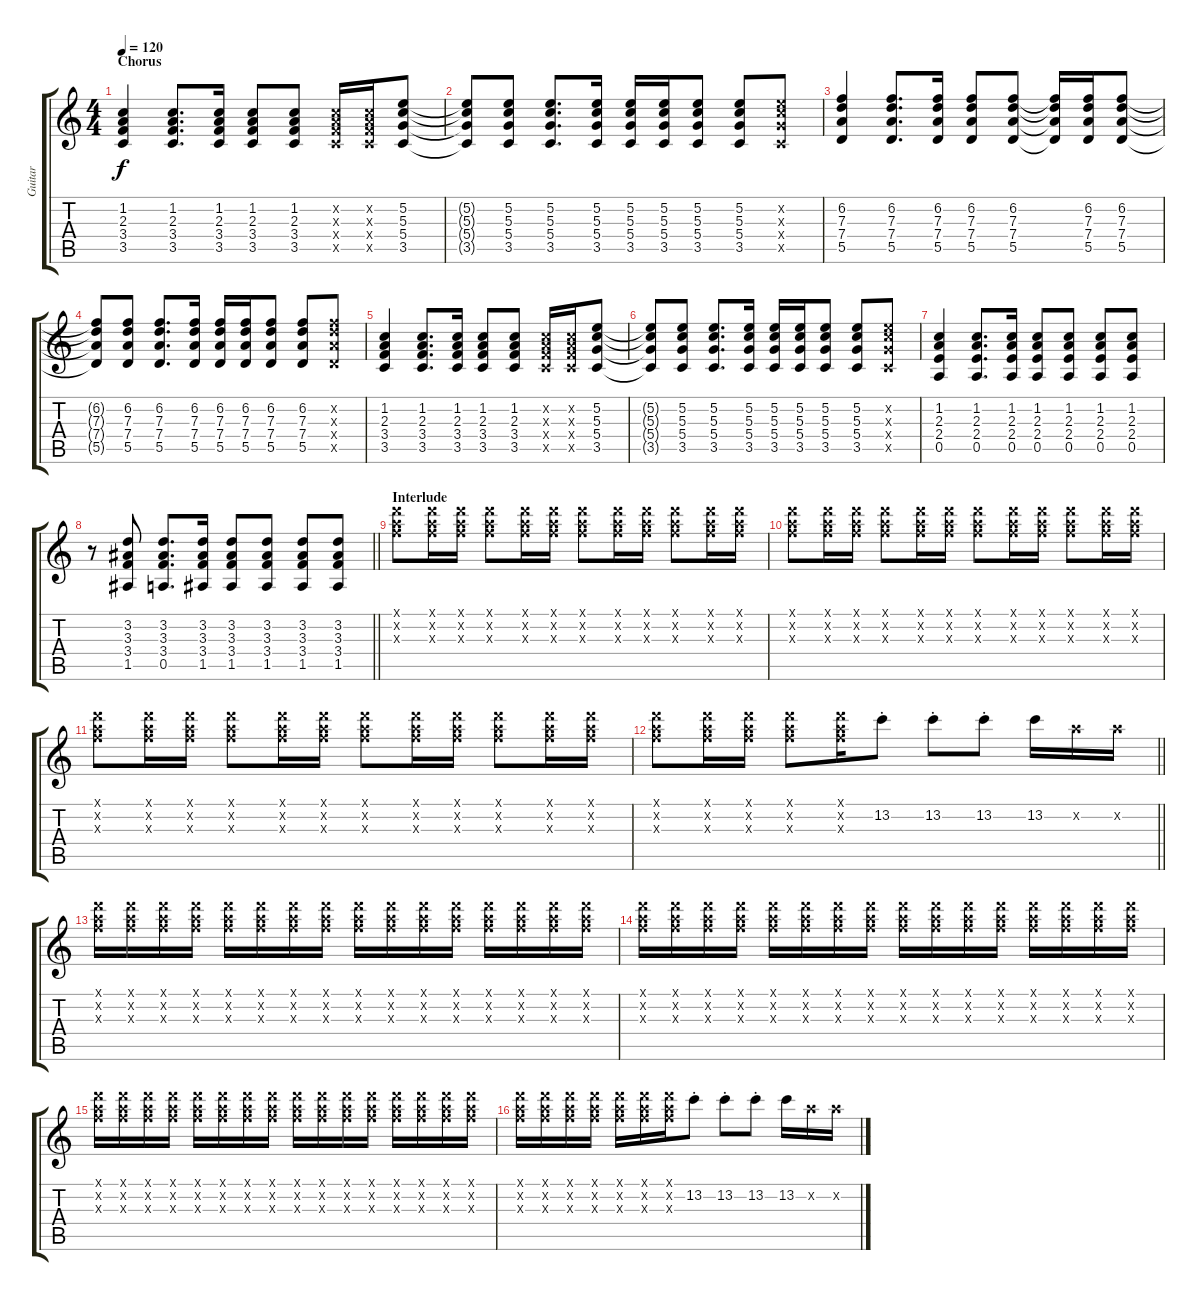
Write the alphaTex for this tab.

\track ("Guitar" "Guitar") {instrument overdrivenguitar}
\staff {score tabs}
\tuning (E4 B3 G3 D3 A2 E2) {hide}
\ts (4 4)
\section ("" "Chorus")
\tempo 120
\clef g2
\ks c
(1.2 2.3 3.4 3.5).4{dy f} (1.2 2.3 3.4 3.5).8{d} (1.2 2.3 3.4 3.5).16 (1.2 2.3 3.4 3.5).8 (1.2 2.3 3.4 3.5).8 (1.2{x} 2.3{x} 3.4{x} 3.5{x}).16 (1.2{x} 2.3{x} 3.4{x} 3.5{x}).16 (5.2 5.3 5.4 3.5).8 |
(5.2{t} 5.3{t} 5.4{t} 3.5{t}).8 (5.2 5.3 5.4 3.5).8 (5.2 5.3 5.4 3.5).8{d} (5.2 5.3 5.4 3.5).16 (5.2 5.3 5.4 3.5).16 (5.2 5.3 5.4 3.5).16 (5.2 5.3 5.4 3.5).8 (5.2 5.3 5.4 3.5).8 (5.2{x} 5.3{x} 5.4{x} 3.5{x}).8 |
(6.2 7.3 7.4 5.5).4 (6.2 7.3 7.4 5.5).8{d} (6.2 7.3 7.4 5.5).16 (6.2 7.3 7.4 5.5).8 (6.2 7.3 7.4 5.5).8 (6.2{t} 7.3{t} 7.4{t} 5.5{t}).16 (6.2 7.3 7.4 5.5).16 (6.2 7.3 7.4 5.5).8 |
(6.2{t} 7.3{t} 7.4{t} 5.5{t}).8 (6.2 7.3 7.4 5.5).8 (6.2 7.3 7.4 5.5).8{d} (6.2 7.3 7.4 5.5).16 (6.2 7.3 7.4 5.5).16 (6.2 7.3 7.4 5.5).16 (6.2 7.3 7.4 5.5).8 (6.2 7.3 7.4 5.5).8 (6.2{x} 7.3{x} 7.4{x} 5.5{x}).8 |
(1.2 2.3 3.4 3.5).4 (1.2 2.3 3.4 3.5).8{d} (1.2 2.3 3.4 3.5).16 (1.2 2.3 3.4 3.5).8 (1.2 2.3 3.4 3.5).8 (1.2{x} 2.3{x} 3.4{x} 3.5{x}).16 (1.2{x} 2.3{x} 3.4{x} 3.5{x}).16 (5.2 5.3 5.4 3.5).8 |
(5.2{t} 5.3{t} 5.4{t} 3.5{t}).8 (5.2 5.3 5.4 3.5).8 (5.2 5.3 5.4 3.5).8{d} (5.2 5.3 5.4 3.5).16 (5.2 5.3 5.4 3.5).16 (5.2 5.3 5.4 3.5).16 (5.2 5.3 5.4 3.5).8 (5.2 5.3 5.4 3.5).8 (5.2{x} 5.3{x} 5.4{x} 3.5{x}).8 |
(1.2 2.3 2.4 0.5).4 (1.2 2.3 2.4 0.5).8{d} (1.2 2.3 2.4 0.5).16 (1.2 2.3 2.4 0.5).8 (1.2 2.3 2.4 0.5).8 (1.2 2.3 2.4 0.5).8 (1.2 2.3 2.4 0.5).8 |
\barLineRight lightlight
r.8 (3.2 3.3 3.4 1.5).8 (3.2 3.3 3.4 0.5).8{d} (3.2 3.3 3.4 1.5).16 (3.2 3.3 3.4 1.5).8 (3.2 3.3 3.4 1.5).8 (3.2 3.3 3.4 1.5).8 (3.2 3.3 3.4 1.5).8 |
\section ("" "Interlude")
(10.1{x} 10.2{x} 10.3{x}).8{instrument overdrivenguitar} (10.1{x} 10.2{x} 10.3{x}).16 (10.1{x} 10.2{x} 10.3{x}).16 (10.1{x} 10.2{x} 10.3{x}).8 (10.1{x} 10.2{x} 10.3{x}).16 (10.1{x} 10.2{x} 10.3{x}).16 (10.1{x} 10.2{x} 10.3{x}).8 (10.1{x} 10.2{x} 10.3{x}).16 (10.1{x} 10.2{x} 10.3{x}).16 (10.1{x} 10.2{x} 10.3{x}).8 (10.1{x} 10.2{x} 10.3{x}).16 (10.1{x} 10.2{x} 10.3{x}).16 |
(10.1{x} 10.2{x} 10.3{x}).8 (10.1{x} 10.2{x} 10.3{x}).16 (10.1{x} 10.2{x} 10.3{x}).16 (10.1{x} 10.2{x} 10.3{x}).8 (10.1{x} 10.2{x} 10.3{x}).16 (10.1{x} 10.2{x} 10.3{x}).16 (10.1{x} 10.2{x} 10.3{x}).8 (10.1{x} 10.2{x} 10.3{x}).16 (10.1{x} 10.2{x} 10.3{x}).16 (10.1{x} 10.2{x} 10.3{x}).8 (10.1{x} 10.2{x} 10.3{x}).16 (10.1{x} 10.2{x} 10.3{x}).16 |
(10.1{x} 10.2{x} 10.3{x}).8 (10.1{x} 10.2{x} 10.3{x}).16 (10.1{x} 10.2{x} 10.3{x}).16 (10.1{x} 10.2{x} 10.3{x}).8 (10.1{x} 10.2{x} 10.3{x}).16 (10.1{x} 10.2{x} 10.3{x}).16 (10.1{x} 10.2{x} 10.3{x}).8 (10.1{x} 10.2{x} 10.3{x}).16 (10.1{x} 10.2{x} 10.3{x}).16 (10.1{x} 10.2{x} 10.3{x}).8 (10.1{x} 10.2{x} 10.3{x}).16 (10.1{x} 10.2{x} 10.3{x}).16 |
\barLineRight lightlight
(10.1{x} 10.2{x} 10.3{x}).8 (10.1{x} 10.2{x} 10.3{x}).16 (10.1{x} 10.2{x} 10.3{x}).16 (10.1{x} 10.2{x} 10.3{x}).8 (10.1{x} 10.2{x} 10.3{x}).16 13.2{st}.8 13.2{st}.8 13.2{st}.8 13.2.16 10.2{x}.16 10.2{x}.16 |
(10.1{x} 10.2{x} 10.3{x}).16{instrument overdrivenguitar} (10.1{x} 10.2{x} 10.3{x}).16 (10.1{x} 10.2{x} 10.3{x}).16 (10.1{x} 10.2{x} 10.3{x}).16 (10.1{x} 10.2{x} 10.3{x}).16 (10.1{x} 10.2{x} 10.3{x}).16 (10.1{x} 10.2{x} 10.3{x}).16 (10.1{x} 10.2{x} 10.3{x}).16 (10.1{x} 10.2{x} 10.3{x}).16 (10.1{x} 10.2{x} 10.3{x}).16 (10.1{x} 10.2{x} 10.3{x}).16 (10.1{x} 10.2{x} 10.3{x}).16 (10.1{x} 10.2{x} 10.3{x}).16 (10.1{x} 10.2{x} 10.3{x}).16 (10.1{x} 10.2{x} 10.3{x}).16 (10.1{x} 10.2{x} 10.3{x}).16 |
(10.1{x} 10.2{x} 10.3{x}).16 (10.1{x} 10.2{x} 10.3{x}).16 (10.1{x} 10.2{x} 10.3{x}).16 (10.1{x} 10.2{x} 10.3{x}).16 (10.1{x} 10.2{x} 10.3{x}).16 (10.1{x} 10.2{x} 10.3{x}).16 (10.1{x} 10.2{x} 10.3{x}).16 (10.1{x} 10.2{x} 10.3{x}).16 (10.1{x} 10.2{x} 10.3{x}).16 (10.1{x} 10.2{x} 10.3{x}).16 (10.1{x} 10.2{x} 10.3{x}).16 (10.1{x} 10.2{x} 10.3{x}).16 (10.1{x} 10.2{x} 10.3{x}).16 (10.1{x} 10.2{x} 10.3{x}).16 (10.1{x} 10.2{x} 10.3{x}).16 (10.1{x} 10.2{x} 10.3{x}).16 |
(10.1{x} 10.2{x} 10.3{x}).16 (10.1{x} 10.2{x} 10.3{x}).16 (10.1{x} 10.2{x} 10.3{x}).16 (10.1{x} 10.2{x} 10.3{x}).16 (10.1{x} 10.2{x} 10.3{x}).16 (10.1{x} 10.2{x} 10.3{x}).16 (10.1{x} 10.2{x} 10.3{x}).16 (10.1{x} 10.2{x} 10.3{x}).16 (10.1{x} 10.2{x} 10.3{x}).16 (10.1{x} 10.2{x} 10.3{x}).16 (10.1{x} 10.2{x} 10.3{x}).16 (10.1{x} 10.2{x} 10.3{x}).16 (10.1{x} 10.2{x} 10.3{x}).16 (10.1{x} 10.2{x} 10.3{x}).16 (10.1{x} 10.2{x} 10.3{x}).16 (10.1{x} 10.2{x} 10.3{x}).16 |
(10.1{x} 10.2{x} 10.3{x}).16 (10.1{x} 10.2{x} 10.3{x}).16 (10.1{x} 10.2{x} 10.3{x}).16 (10.1{x} 10.2{x} 10.3{x}).16 (10.1{x} 10.2{x} 10.3{x}).16 (10.1{x} 10.2{x} 10.3{x}).16 (10.1{x} 10.2{x} 10.3{x}).16 13.2{st}.8 13.2{st}.8 13.2{st}.8 13.2.16 10.2{x}.16 10.2{x}.16
